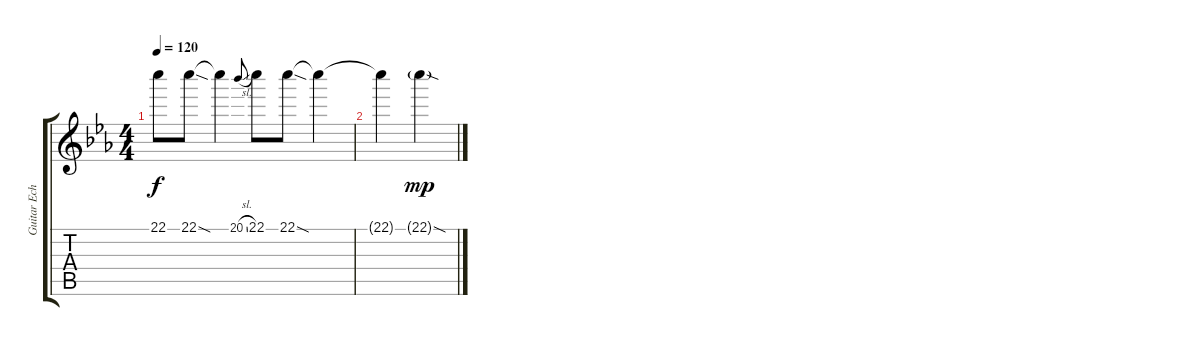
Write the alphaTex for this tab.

\track ("Guitar Echo" "Guitar Ech") {instrument overdrivenguitar}
\staff {score tabs}
\tuning (D4 A3 F3 C3 G2 C2) {hide}
\ts (4 4)
\tempo 120
\clef g2
\ks eb
22.1{t}.8{dy f} 22.1{sod}.8 22.1{t}.4 20.1{sl}.8{gr onbeat} 22.1.8 22.1{sod}.8 22.1{t}.4 |
22.1{t}.4 22.1{sod g}.4{dy mp}
